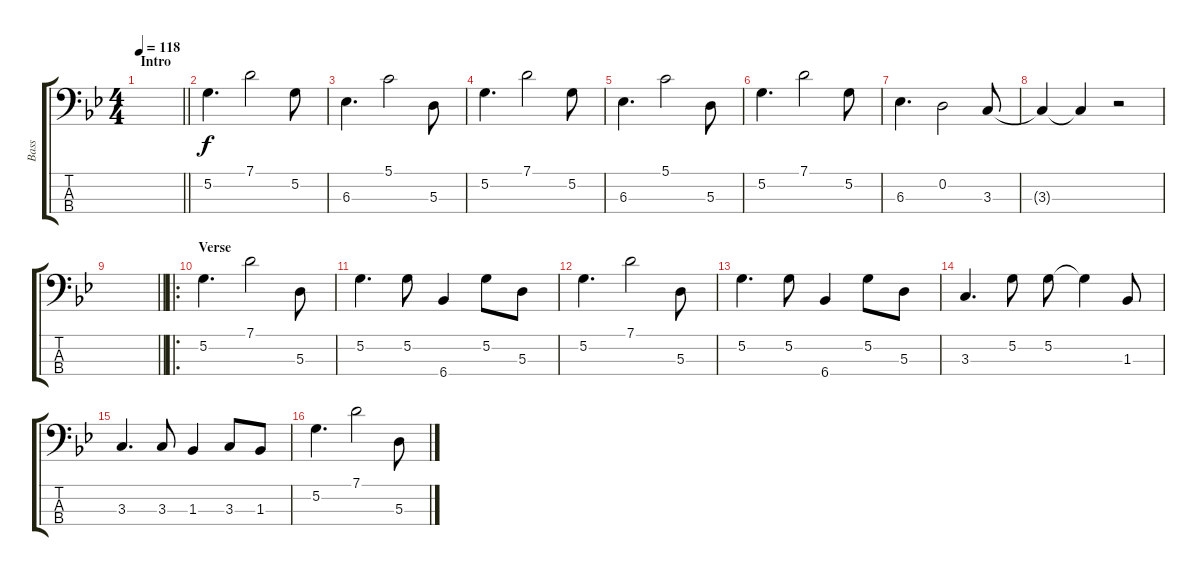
\track ("Bass" "Bass") {instrument electricbassfinger}
\staff {score tabs}
\tuning (G2 D2 A1 E1) {hide}
\ts (4 4)
\section ("" "Intro")
\tempo 118
\clef f4
\barLineRight lightlight
\ks gminor
|
5.2.4{d} 7.1.2 5.2.8 |
6.3.4{d} 5.1.2 5.3.8 |
5.2.4{d} 7.1.2 5.2.8 |
6.3.4{d} 5.1.2 5.3.8 |
5.2.4{d} 7.1.2 5.2.8 |
6.3.4{d} 0.2.2 3.3.8 |
3.3{t}.4 3.3{t}.4 r.2 |
\barLineRight lightlight
|
\ro
\section ("" "Verse")
5.2.4{d} 7.1.2 5.3.8 |
5.2.4{d} 5.2.8 6.4.4 5.2.8 5.3.8 |
5.2.4{d} 7.1.2 5.3.8 |
5.2.4{d} 5.2.8 6.4.4 5.2.8 5.3.8 |
3.3.4{d} 5.2.8 5.2.8 5.2{t}.4 1.3.8 |
3.3.4{d} 3.3.8 1.3.4 3.3.8 1.3.8 |
5.2.4{d} 7.1.2 5.3.8
